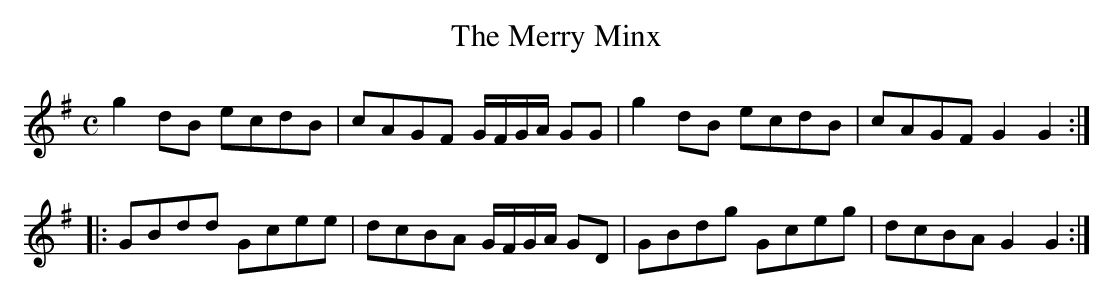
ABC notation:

X:1
T:Merry Minx, The
M:C
K:G
g2dB ecdB| cAGF G/F/G/A/ GG|\
g2dB ecdB| cAGF G2G2::
GBdd Gcee| dcBA G/F/G/A/ GD|\
GBdg Gceg| dcBA G2G2:|
